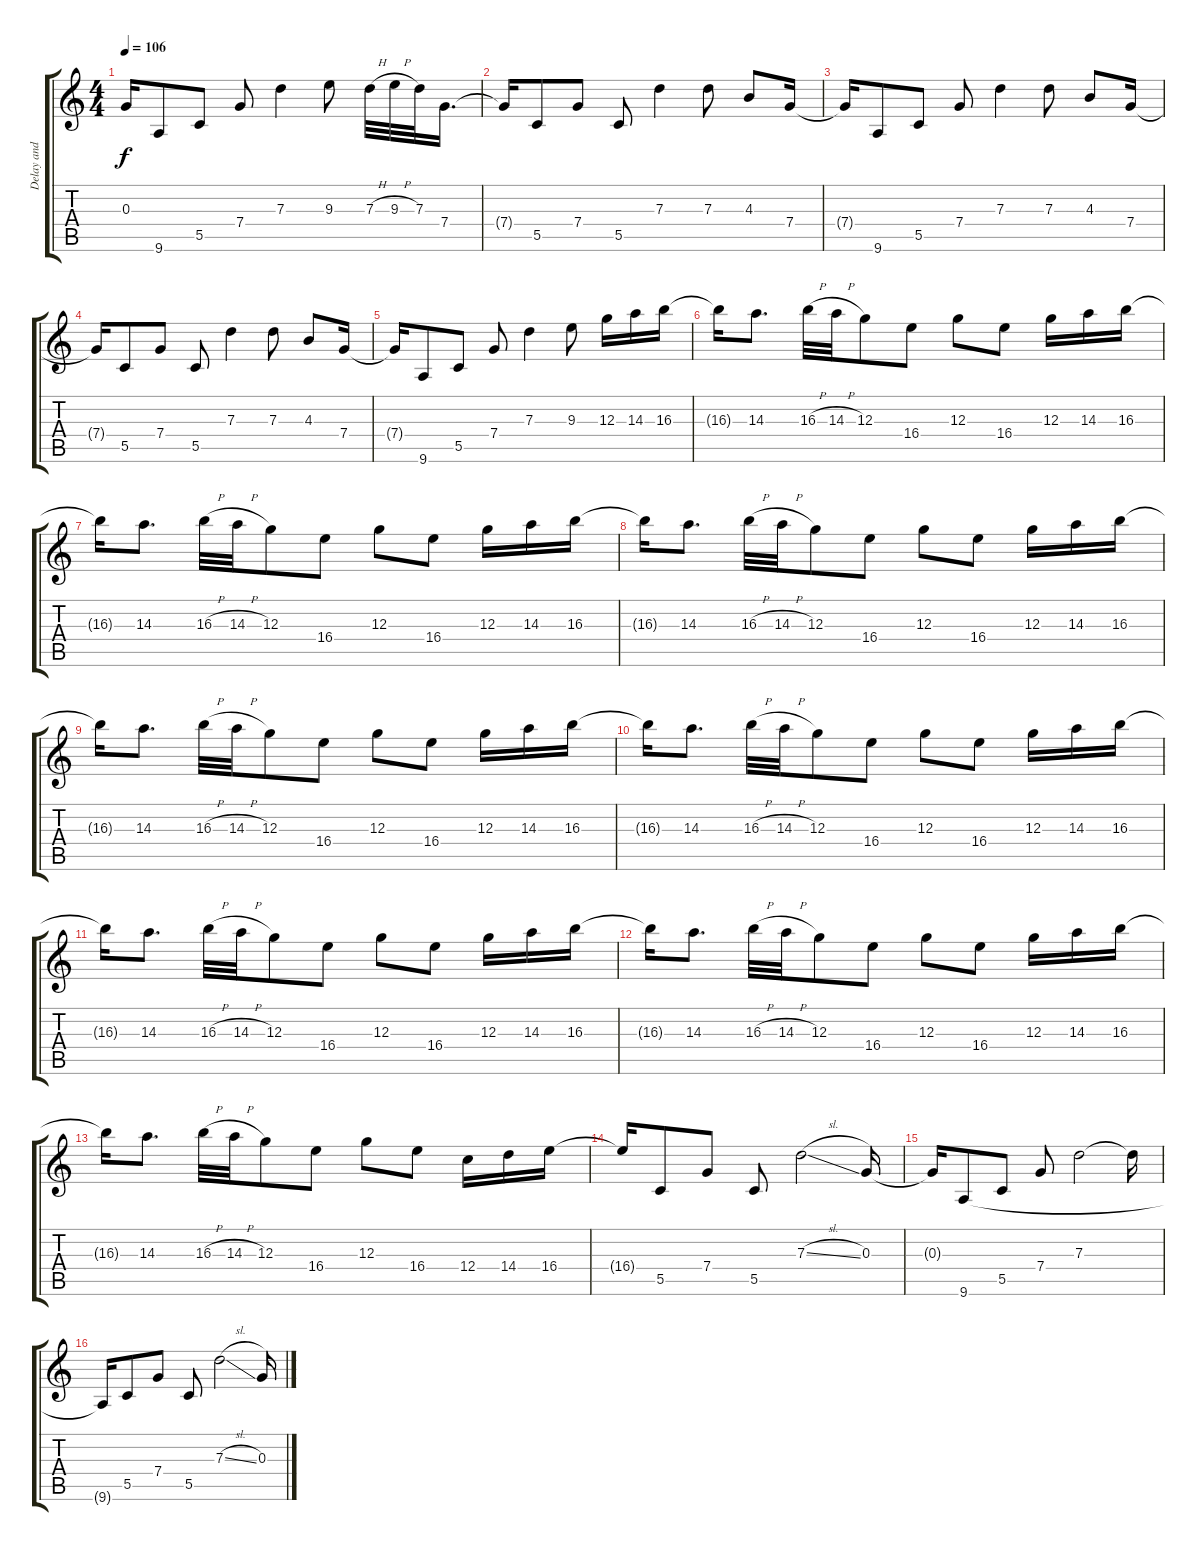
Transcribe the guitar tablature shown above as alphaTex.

\track ("Delay and solo" "Delay and ") {instrument distortionguitar}
\staff {score tabs}
\tuning (E4 C4 G3 C3 G2 C2) {hide}
\ts (4 4)
\tempo 106
\clef g2
\ks c
0.3{t}.16{dy f} 9.6.8 5.5.8 7.4.8 7.3.4 9.3.8 7.3{h}.32 9.3{h}.32 7.3.32 7.4.16{d} |
7.4{t}.16 5.5.8 7.4.8 5.5.8 7.3.4 7.3.8 4.3.8 7.4.16 |
7.4{t}.16 9.6.8 5.5.8 7.4.8 7.3.4 7.3.8 4.3.8 7.4.16 |
7.4{t}.16 5.5.8 7.4.8 5.5.8 7.3.4 7.3.8 4.3.8 7.4.16 |
7.4{t}.16 9.6.8 5.5.8 7.4.8 7.3.4 9.3.8 12.3.16 14.3.16 16.3.16 |
16.3{t}.16 14.3.8{d} 16.3{h}.32 14.3{h}.32 12.3.8 16.4.8 12.3.8 16.4.8 12.3.16 14.3.16 16.3.16 |
16.3{t}.16 14.3.8{d} 16.3{h}.32 14.3{h}.32 12.3.8 16.4.8 12.3.8 16.4.8 12.3.16 14.3.16 16.3.16 |
16.3{t}.16 14.3.8{d} 16.3{h}.32 14.3{h}.32 12.3.8 16.4.8 12.3.8 16.4.8 12.3.16 14.3.16 16.3.16 |
16.3{t}.16 14.3.8{d} 16.3{h}.32 14.3{h}.32 12.3.8 16.4.8 12.3.8 16.4.8 12.3.16 14.3.16 16.3.16 |
16.3{t}.16 14.3.8{d} 16.3{h}.32 14.3{h}.32 12.3.8 16.4.8 12.3.8 16.4.8 12.3.16 14.3.16 16.3.16 |
16.3{t}.16 14.3.8{d} 16.3{h}.32 14.3{h}.32 12.3.8 16.4.8 12.3.8 16.4.8 12.3.16 14.3.16 16.3.16 |
16.3{t}.16 14.3.8{d} 16.3{h}.32 14.3{h}.32 12.3.8 16.4.8 12.3.8 16.4.8 12.3.16 14.3.16 16.3.16 |
16.3{t}.16 14.3.8{d} 16.3{h}.32 14.3{h}.32 12.3.8 16.4.8 12.3.8 16.4.8 12.4.16 14.4.16 16.4.16 |
16.4{t}.16 5.5.8 7.4.8 5.5.8 7.3{sl}.2 0.3.16 |
0.3{t}.16 9.6.8 5.5.8 7.4.8 7.3.2 7.3{t}.16 |
9.6{t}.16 5.5.8 7.4.8 5.5.8 7.3{sl}.2 0.3.16
